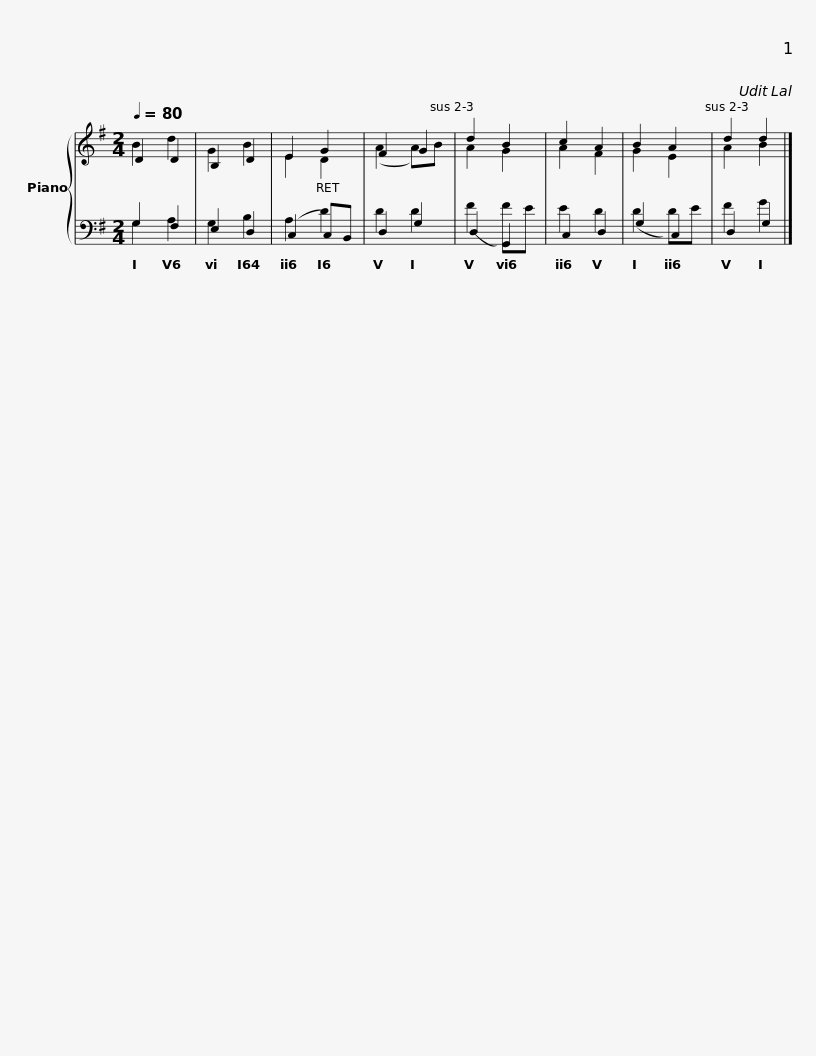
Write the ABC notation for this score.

X:1
%%score { ( 1 2 ) | ( 3 4 ) }
L:1/8
Q:1/4=80
M:2/4
I:linebreak $
K:G
V:1 treble
V:2 treble
V:3 bass
V:4 bass
V:1
 D2 D2 | B,2 D2 | E2 G2 | F2 G2 | d2 B2 | %5
 c2 A2 | B2 A2 | d2 d2 |] %8
V:2
 B2 d2 | G2 B2 | E2 D2 | (A2 A)B | A2 G2 | %5
 A2 F2 | G2 E2 | A2 B2 |] %8
V:3
 G,2 F,2 | E,2 D,2 | (C,2 C,)B,, | D,2 G,2 | D,2 G,,2 | %5
 C,2 D,2 | G,2 C,2 | D,2 G,2 |] %8
V:4
 G,2 A,2 | G,2 B,2 | A,2 D2 | D2 D2 | (F2 F)E | %5
 E2 D2 | (D2 D)E | F2 G2 |] %8
